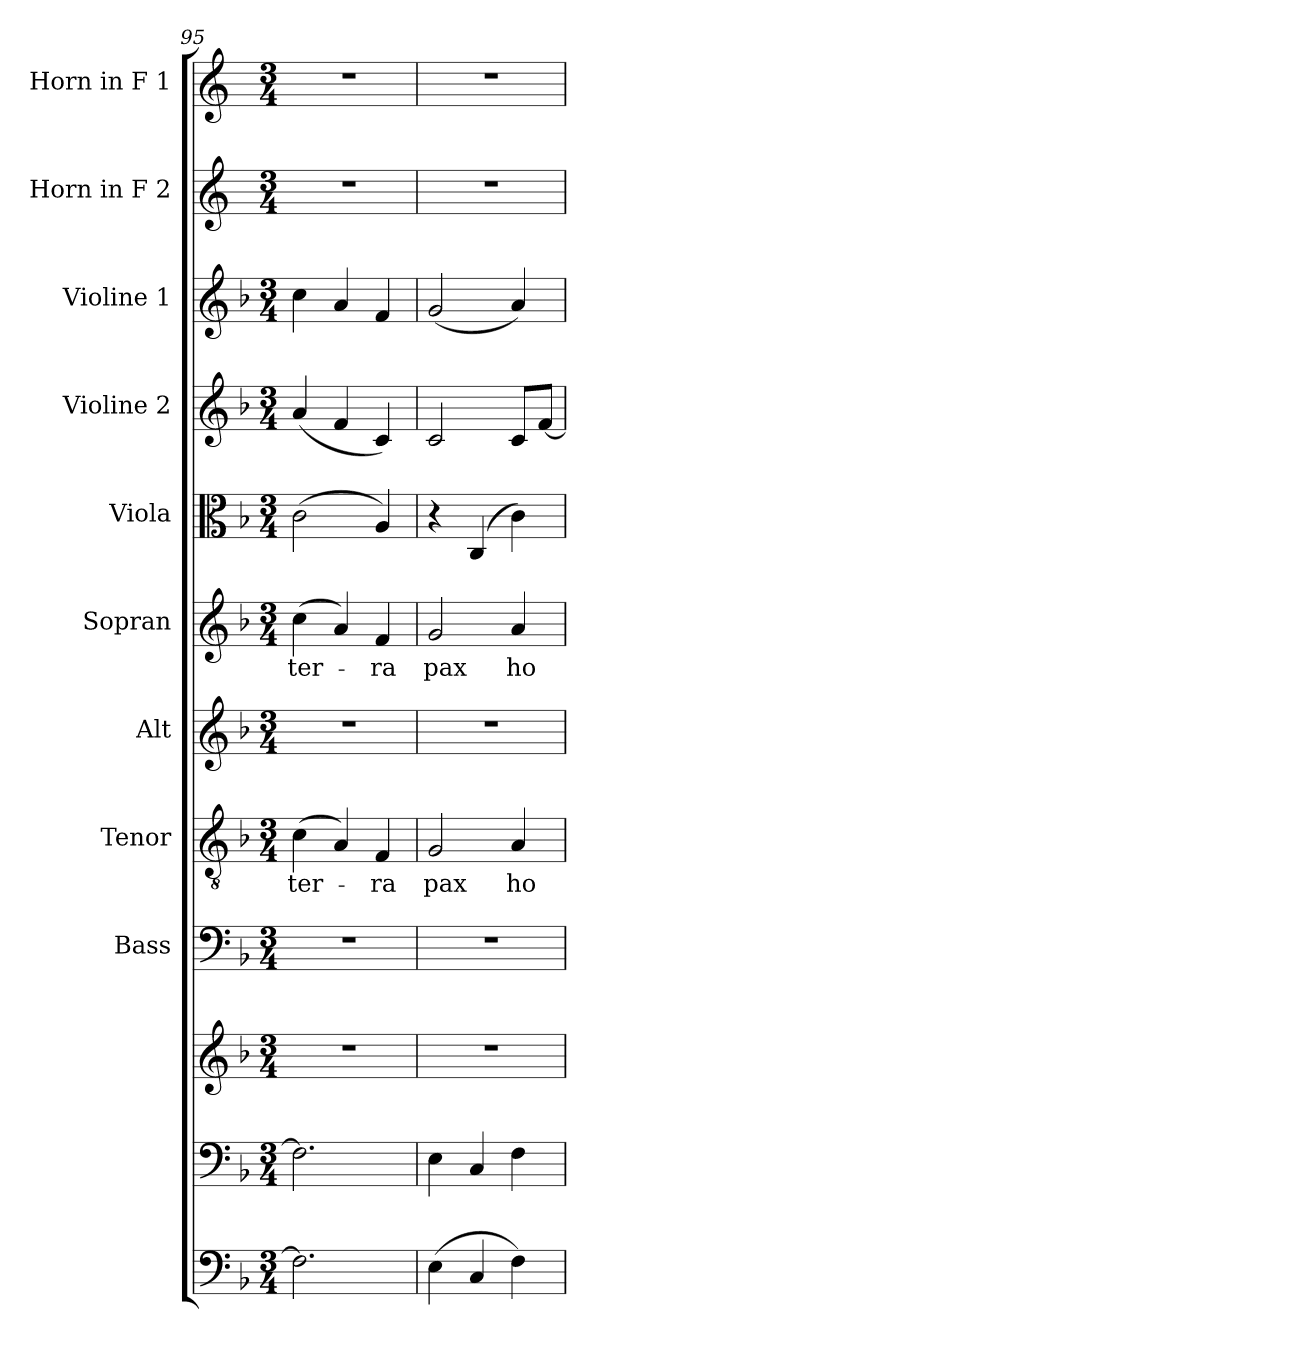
**kern	**kern	**kern	**kern	**kern	**text	**kern	**kern	**text	**kern	**kern	**kern	**kern	**kern
*part11	*part10	*part10	*part9	*part8	*part8	*part7	*part6	*part6	*part5	*part4	*part3	*part2	*part1
*staff12	*staff11	*staff10	*staff9	*staff8	*staff8	*staff7	*staff6	*staff6	*staff5	*staff4	*staff3	*staff2	*staff1
*	*	*	*I"Bass	*I"Tenor	*	*I"Alt	*I"Sopran	*	*I"Viola	*I"Violine 2	*I"Violine 1	*I"Horn in F 2	*I"Horn in F 1
*	*	*	*I'B.	*I'T.	*	*I'A.	*I'S.	*	*I'Vla.	*I'Vl. 2	*I'Vl. 1	*	*
*clefF4	*clefF4	*clefG2	*clefF4	*clefGv2	*	*clefG2	*clefG2	*	*clefC3	*clefG2	*clefG2	*clefG2	*clefG2
*ITrd7c12	*	*	*	*	*	*	*	*	*	*	*	*ITrd4c7	*ITrd4c7
*k[b-]	*k[b-]	*k[b-]	*k[b-]	*k[b-]	*	*k[b-]	*k[b-]	*	*k[b-]	*k[b-]	*k[b-]	*k[b-]	*k[b-]
*F:	*F:	*F:	*F:	*F:	*	*F:	*F:	*	*F:	*F:	*F:	*F:	*F:
*M3/4	*M3/4	*M3/4	*M3/4	*M3/4	*	*M3/4	*M3/4	*	*M3/4	*M3/4	*M3/4	*M3/4	*M3/4
=95	=95	=95	=95	=95	=95	=95	=95	=95	=95	=95	=95	=95	=95
!	!	!	!	!	!LO:LY:b	!	!	!LO:LY:b	!	!	!	!	!
2.FF\]	2.F\]	2.r	2.r	(>4c\	ter-	2.r	(>4cc\	ter-	(>2c\	(<4a/	4cc\	2.r	2.r
.	.	.	.	4A/)	.	.	4a/)	.	.	4f/	4a/	.	.
!	!	!	!	!	!LO:LY:b	!	!	!LO:LY:b	!	!	!	!	!
.	.	.	.	4F/	-ra	.	4f/	-ra	4A/)	4c/)	4f/	.	.
=96	=96	=96	=96	=96	=96	=96	=96	=96	=96	=96	=96	=96	=96
!	!	!	!	!	!LO:LY:b	!	!	!LO:LY:b	!	!	!	!	!
(>4EE\	4E\	2.r	2.r	2G/	pax	2.r	2g/	pax	4r	2c/	(<2g/	2.r	2.r
4CC/	4C/	.	.	.	.	.	.	.	(4C/	.	.	.	.
!	!	!	!	!	!LO:LY:b	!	!	!LO:LY:b	!	!	!	!	!
4FF\)	4F\	.	.	4A/	ho-	.	4a/	ho-	4c\)	8c/L	4a/)	.	.
.	.	.	.	.	.	.	.	.	.	[8f/J	.	.	.
=	=	=	=	=	=	=	=	=	=	=	=	=	=
*-	*-	*-	*-	*-	*-	*-	*-	*-	*-	*-	*-	*-	*-
